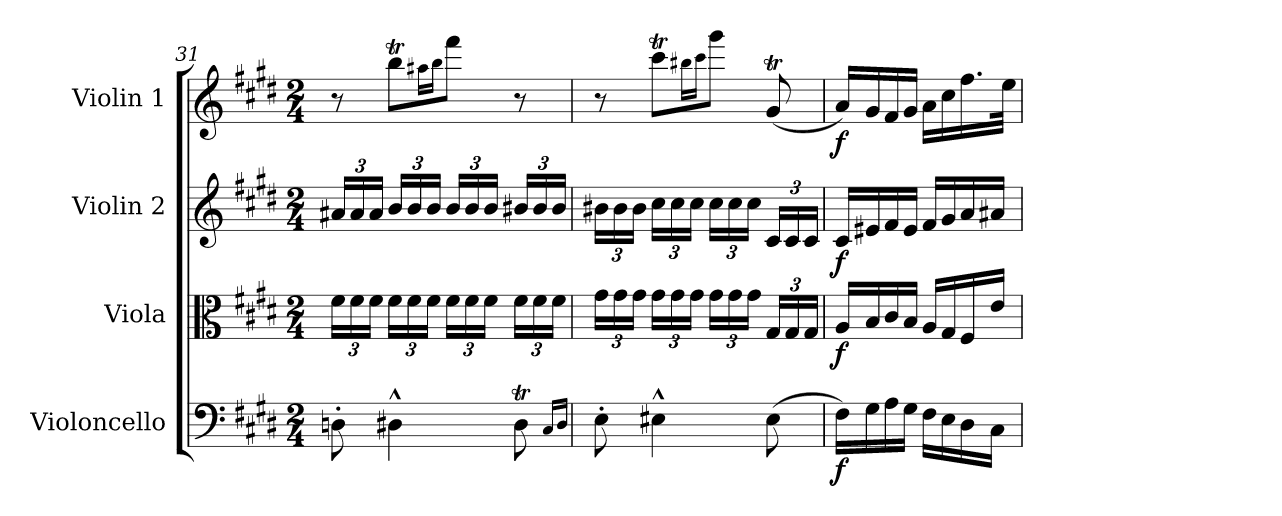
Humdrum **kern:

**kern	**dynam	**kern	**dynam	**kern	**dynam	**kern	**dynam
*part4	*part4	*part3	*part3	*part2	*part2	*part1	*part1
*staff4	*staff4	*staff3	*staff3	*staff2	*staff2	*staff1	*staff1
*I"Violoncello	*	*I"Viola	*	*I"Violin 2	*	*I"Violin 1	*
*I'Vc	*	*I'Vla	*	*I'Vln	*	*I'Vln	*
*clefF4	*	*clefC3	*	*clefG2	*	*clefG2	*
*k[f#c#g#d#]	*	*k[f#c#g#d#]	*	*k[f#c#g#d#]	*	*k[f#c#g#d#]	*
*M2/4	*	*M2/4	*	*M2/4	*	*M2/4	*
*	*	*Xbrackettup	*	*Xbrackettup	*	*	*
=31	=31	=31	=31	=31	=31	=31	=31
8Dn'\	.	24f#\LL	.	24a#X/LL	.	8r	.
.	.	24f#\	.	24a#/	.	.	.
.	.	24f#\JJ	.	24a#/JJ	.	.	.
4D#X^^\	.	24f#\LL	.	24b/LL	.	8bbT\L	.
.	.	24f#\	.	24b/	.	.	.
.	.	24f#\JJ	.	24b/JJ	.	.	.
.	.	.	.	.	.	16qaa#X\LL	.
.	.	.	.	.	.	16qbb\JJ	.
.	.	24f#\LL	.	24b/LL	.	8fff#\J	.
.	.	24f#\	.	24b/	.	.	.
.	.	24f#\JJ	.	24b/JJ	.	.	.
8D#t\	.	24f#\LL	.	24b#X/LL	.	8r	.
.	.	24f#\	.	24b#/	.	.	.
.	.	24f#\JJ	.	24b#/JJ	.	.	.
16qC#/LL	.	.	.	.	.	.	.
16qD#/JJ	.	.	.	.	.	.	.
!!LO:LB:g=z
=32	=32	=32	=32	=32	=32	=32	=32
8E'\	.	24g#\LL	.	24b#X\LL	.	8r	.
.	.	24g#\	.	24b#\	.	.	.
.	.	24g#\JJ	.	24b#\JJ	.	.	.
4E#X^^\	.	24g#\LL	.	24cc#\LL	.	8ccc#T\L	.
.	.	24g#\	.	24cc#\	.	.	.
.	.	24g#\JJ	.	24cc#\JJ	.	.	.
.	.	.	.	.	.	16qbb#X\LL	.
.	.	.	.	.	.	16qccc#\JJ	.
.	.	24g#\LL	.	24cc#\LL	.	8ggg#\J	.
.	.	24g#\	.	24cc#\	.	.	.
.	.	24g#\JJ	.	24cc#\JJ	.	.	.
(8E#\	.	24G#/LL	.	24c#/LL	.	(8g#t/	.
.	.	24G#/	.	24c#/	.	.	.
.	.	24G#/JJ	.	24c#/JJ	.	.	.
=33	=33	=33	=33	=33	=33	=33	=33
!	!LO:DY:b	!	!LO:DY:b	!	!LO:DY:b	!	!LO:DY:b
16F#\LL)	f	16A/LL	f	16c#/LL	f	16a/LL)	f
16G#\	.	16B/	.	16e#X/	.	16g#/	.
16A\	.	16c#/	.	16f#/	.	16f#/	.
16G#\JJ	.	16B/JJ	.	16e#/JJ	.	16g#/JJ	.
16F#\LL	.	16A/LL	.	16f#/LL	.	16a\LL	.
16E\	.	16G#/	.	16g#/	.	16cc#\	.
16D#\	.	16F#/	.	16a/	.	16.ff#\	.
16C#\JJ	.	16e/JJ	.	16a#X/JJ	.	.	.
.	.	.	.	.	.	32ee\JJk	.
=	=	=	=	=	=	=	=
*-	*-	*-	*-	*-	*-	*-	*-
